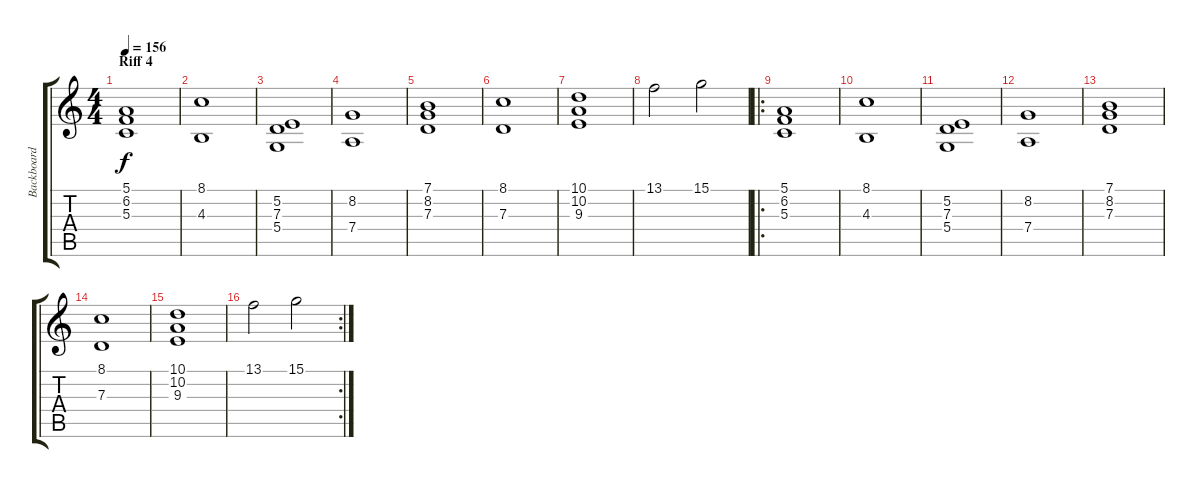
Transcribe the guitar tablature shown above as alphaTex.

\track ("Backboard" "Backboard") {instrument stringensemble2}
\staff {score tabs}
\tuning (E4 B3 G3 D3 A2 E2) {hide}
\ts (4 4)
\section ("" "Riff 4")
\tempo 156
\clef g2
\ks c
(5.1 6.2 5.3).1{dy f} |
(8.1 4.3).1 |
(5.2 7.3 5.4).1 |
(8.2 7.4).1 |
(7.1 8.2 7.3).1 |
(8.1 7.3).1 |
(10.1 10.2 9.3).1 |
13.1.2 15.1.2 |
\ro
(5.1 6.2 5.3).1 |
(8.1 4.3).1 |
(5.2 7.3 5.4).1 |
(8.2 7.4).1 |
(7.1 8.2 7.3).1 |
(8.1 7.3).1 |
(10.1 10.2 9.3).1 |
\rc 2
13.1.2 15.1.2
